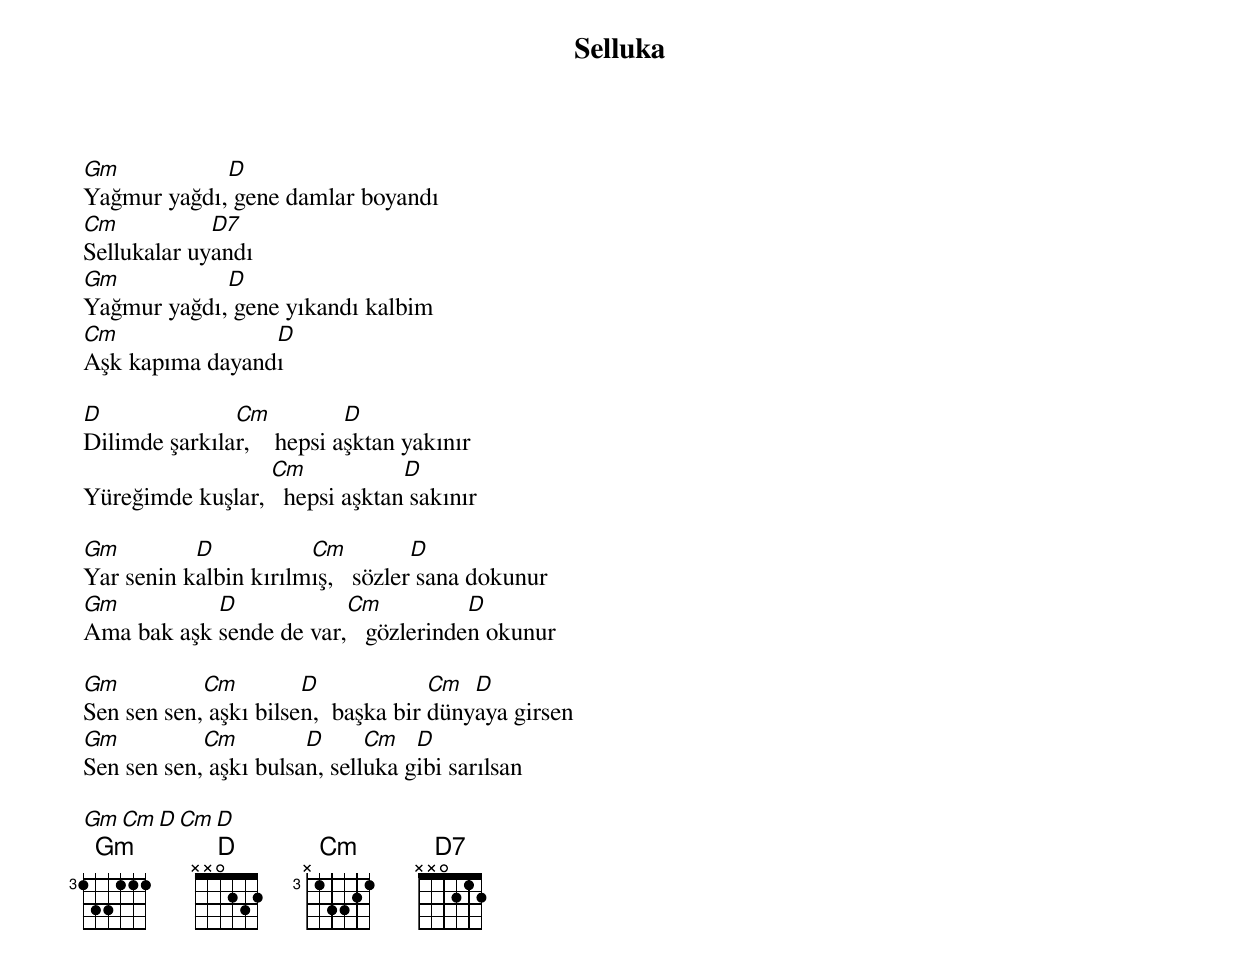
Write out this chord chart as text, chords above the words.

{title: Selluka}
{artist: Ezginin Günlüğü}

Gm           D
Yağmur yağdı, gene damlar boyandı
Cm           D7
Sellukalar uyandı
Gm           D
Yağmur yağdı, gene yıkandı kalbim
Cm               D
Aşk kapıma dayandı

D              Cm           D
Dilimde şarkılar,    hepsi aşktan yakınır
                  Cm            D
Yüreğimde kuşlar,   hepsi aşktan sakınır

Gm         D           Cm          D
Yar senin kalbin kırılmış,   sözler sana dokunur
Gm          D            Cm           D
Ama bak aşk sende de var,   gözlerinden okunur

Gm          Cm         D             Cm  D
Sen sen sen, aşkı bilsen,  başka bir dünyaya girsen
Gm          Cm         D      Cm   D
Sen sen sen, aşkı bulsan, selluka gibi sarılsan

Gm Cm D Cm D
